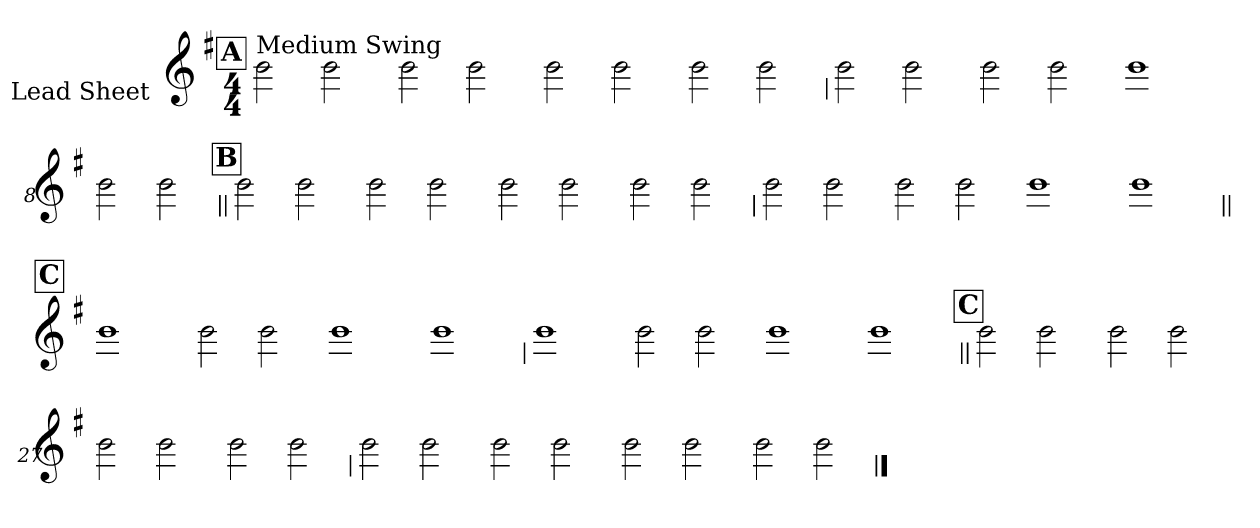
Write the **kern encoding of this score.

**kern
*part1
*staff1
*I"Lead Sheet
*stria0
*clefG2
*k[f#]
*G:
*M4/4
!!LO:REH:place=s1:a:t=A
=1||
!LO:TX:a:t=Medium Swing
2b
2b
=2-
2b
2b
=3-
2b
2b
=4-
2b
2b
!!LO:LB:g=z
=5
2b
2b
=6-
2b
2b
=7-
1b
=8-
2b
2b
!!LO:LB:g=z
!!LO:REH:place=s1:a:t=B
=9||
2b
2b
=10-
2b
2b
=11-
2b
2b
=12-
2b
2b
!!LO:LB:g=z
=13
2b
2b
=14-
2b
2b
=15-
1b
=16-
1b
!!LO:LB:g=z
!!LO:REH:place=s1:a:t=C
=17||
1b
=18-
2b
2b
=19-
1b
=20-
1b
!!LO:LB:g=z
=21
1b
=22-
2b
2b
=23-
1b
=24-
1b
!!LO:LB:g=z
!!LO:REH:place=s1:a:t=C
=25||
2b
2b
=26-
2b
2b
=27-
2b
2b
=28-
2b
2b
!!LO:LB:g=z
=29
2b
2b
=30-
2b
2b
=31-
2b
2b
=32-
2b
2b
==
*-
